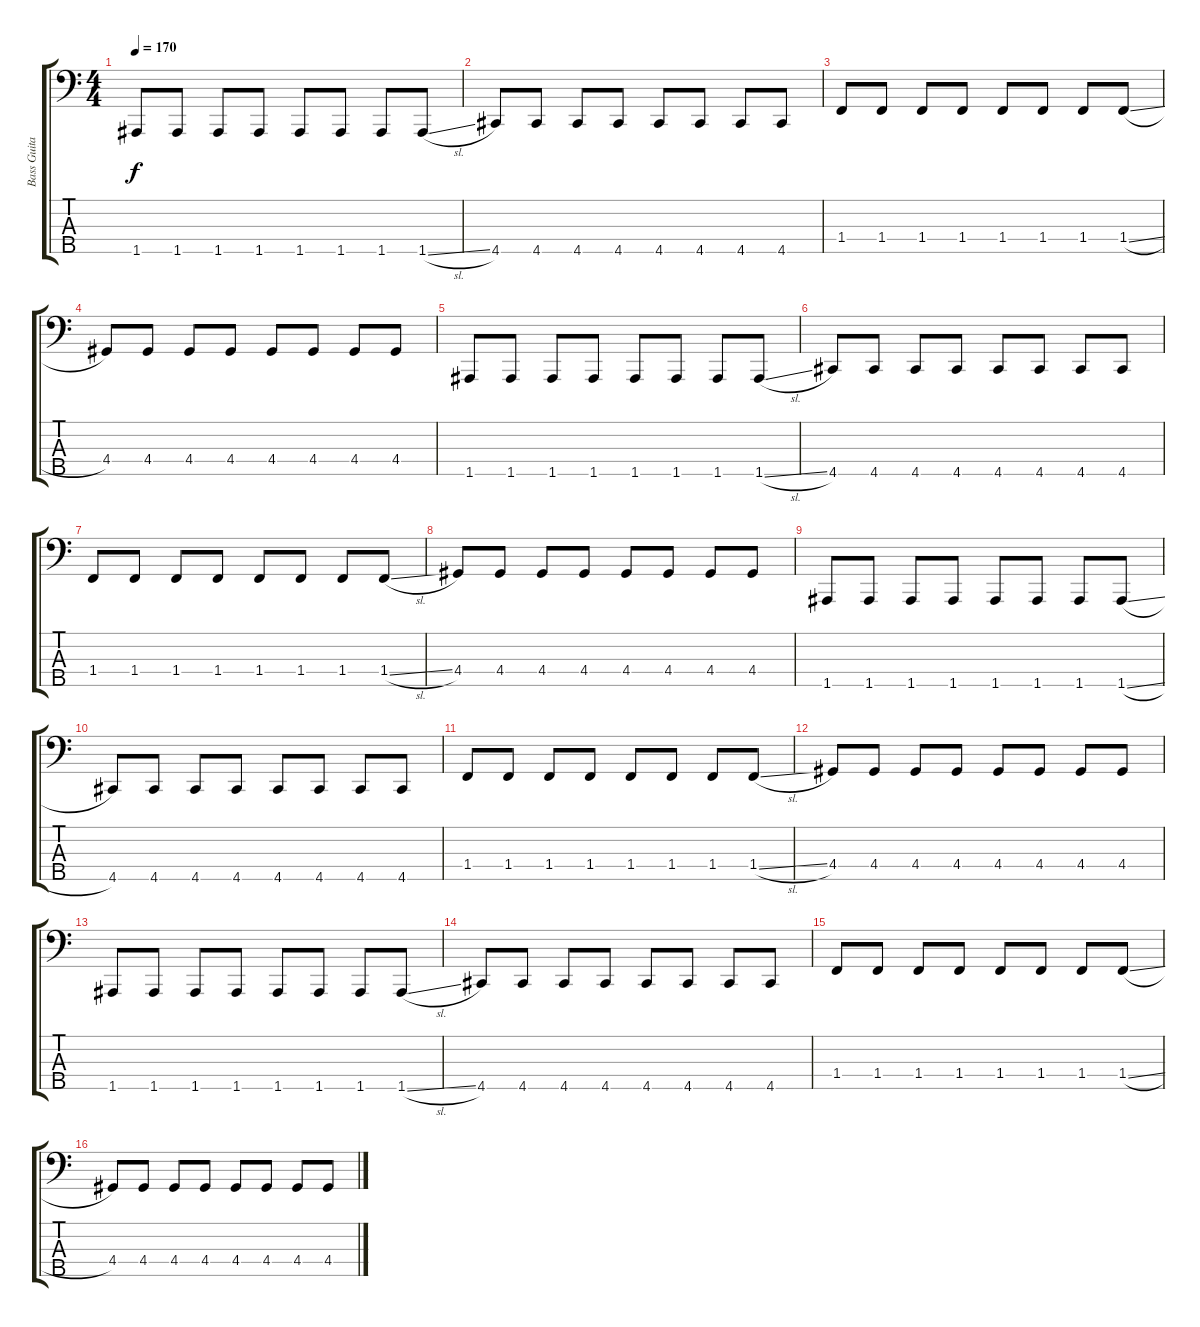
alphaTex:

\track ("Bass Guitar" "Bass Guita") {instrument electricbasspick}
\staff {score tabs}
\tuning (G2 D2 A1 E1 A0) {hide}
\ts (4 4)
\tempo 170
\clef f4
\ks c
1.5.8{dy f} 1.5.8 1.5.8 1.5.8 1.5.8 1.5.8 1.5.8 1.5{sl}.8 |
4.5.8 4.5.8 4.5.8 4.5.8 4.5.8 4.5.8 4.5.8 4.5.8 |
1.4.8 1.4.8 1.4.8 1.4.8 1.4.8 1.4.8 1.4.8 1.4{sl}.8 |
4.4.8 4.4.8 4.4.8 4.4.8 4.4.8 4.4.8 4.4.8 4.4.8 |
1.5.8 1.5.8 1.5.8 1.5.8 1.5.8 1.5.8 1.5.8 1.5{sl}.8 |
4.5.8 4.5.8 4.5.8 4.5.8 4.5.8 4.5.8 4.5.8 4.5.8 |
1.4.8 1.4.8 1.4.8 1.4.8 1.4.8 1.4.8 1.4.8 1.4{sl}.8 |
4.4.8 4.4.8 4.4.8 4.4.8 4.4.8 4.4.8 4.4.8 4.4.8 |
1.5.8 1.5.8 1.5.8 1.5.8 1.5.8 1.5.8 1.5.8 1.5{sl}.8 |
4.5.8 4.5.8 4.5.8 4.5.8 4.5.8 4.5.8 4.5.8 4.5.8 |
1.4.8 1.4.8 1.4.8 1.4.8 1.4.8 1.4.8 1.4.8 1.4{sl}.8 |
4.4.8 4.4.8 4.4.8 4.4.8 4.4.8 4.4.8 4.4.8 4.4.8 |
1.5.8 1.5.8 1.5.8 1.5.8 1.5.8 1.5.8 1.5.8 1.5{sl}.8 |
4.5.8 4.5.8 4.5.8 4.5.8 4.5.8 4.5.8 4.5.8 4.5.8 |
1.4.8 1.4.8 1.4.8 1.4.8 1.4.8 1.4.8 1.4.8 1.4{sl}.8 |
4.4.8 4.4.8 4.4.8 4.4.8 4.4.8 4.4.8 4.4.8 4.4.8
